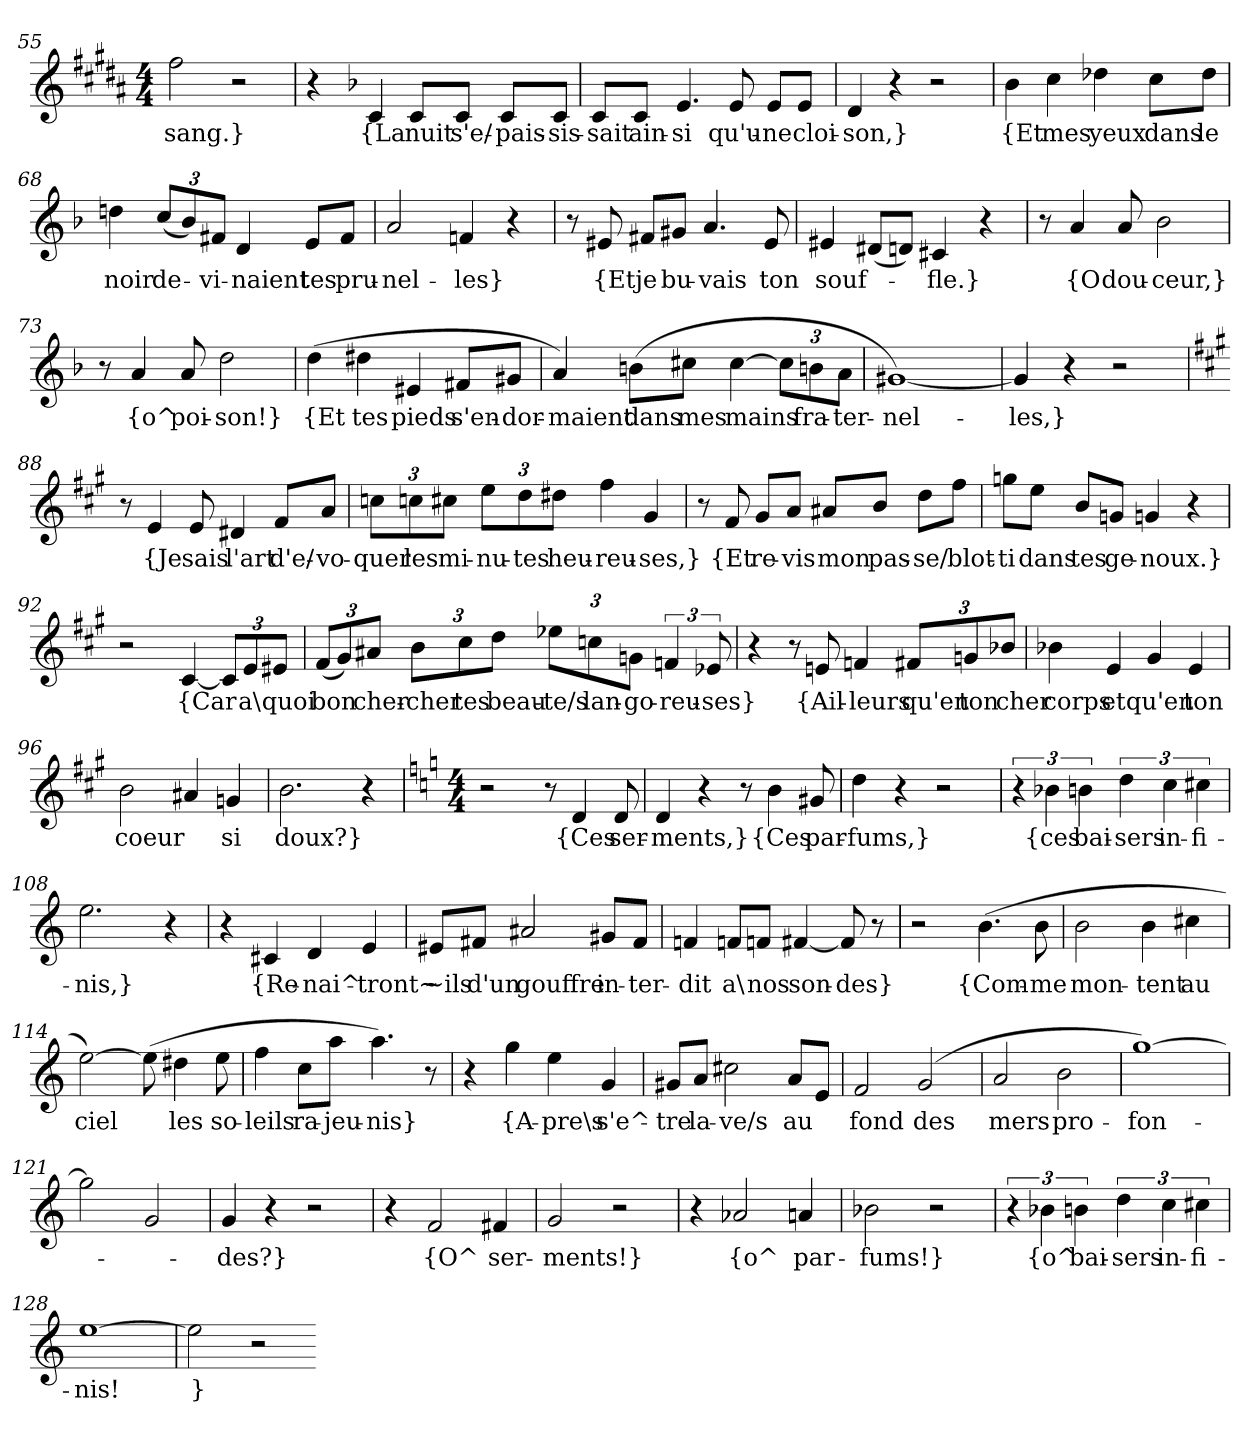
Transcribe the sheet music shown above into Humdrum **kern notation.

**kern	**text
*part1	*part1
*staff1	*staff1
*clefG2	*
*k[f#c#g#d#a#]	*
*M4/4	*
=55	=55
2ff#	sang.}
2r	.
=64	=64
4r	.
*k[b-]	*
*MM71	*
4c	{La
8c/L	nuit
8c/J	s'e/-
8c/L	-pais-
8c/J	-sis-
=65	=65
8c/L	-sait
8c/J	ain-
4.e	-si
8e	qu'u-
8e/L	-ne
8e/J	cloi-
=66	=66
4d	-son,}
4r	.
2r	.
=67	=67
4b-	{Et
4cc	mes
4dd-X	yeux
8cc\L	dans
8dd-\J	le
=68	=68
4ddn	noir
(12cc/L	de-
12b-/)	.
12f#X/J	vi-
4d	-naient
8e/L	tes
8f#/J	pru-
=69	=69
2a	-nel-
4fn	-les}
4r	.
=70	=70
8r	.
8e#X	{Et
8f#X/L	je
8g#X/J	bu-
4.a	-vais
8e#	ton
=71	=71
4e#X	souf-
(8d#X/L	.
8dn/J)	.
4c#X	-fle.}
4r	.
=72	=72
8r	.
4a	{O
8a	dou-
2b-	-ceur,}
=73	=73
8r	.
4a	{o^
8a	poi-
2dd	-son!}
=74	=74
(4dd	{Et
4dd#X	tes
4e#X	pieds
8f#X/L	s'en-
8g#X/J	-dor-
=75	=75
4a)	-maient
(8bn\L	dans
8cc#X\J	mes
[4cc#	mains
12cc#\L]	.
12bn\	fra-
12a\J	-ter-
=76	=76
[1g#X)	-nel-
=77	=77
4g#]	-les,}
4r	.
2r	.
=88	=88
*k[f#c#g#]	*
8r	.
4e	{Je
8e	sais
4d#X	l'art
8f#/L	d'e/-
8a/J	-vo-
=89	=89
12ccn\L	-quer
12ccn\	les
12cc#X\J	mi-
12ee\L	-nu-
12dd\	-tes
12dd#X\J	heu-
4ff#	-reu-
4g#	-ses,}
=90	=90
8r	.
8f#	{Et
8g#/L	re-
8a/J	-vis
8a#X/L	mon
8b/J	pas-
8dd\L	-se/
8ff#\J	blot-
=91	=91
8ggn\L	-ti
8ee\J	dans
8b/L	tes
8gn/J	ge-
4gn	-noux.}
4r	.
=92	=92
2r	.
[4c#	{Car
12c#/L]	.
12e/	a\
12e#X/J	quoi
=93	=93
(12f#/L	bon
12g#/)	.
12a#X/J	cher-
12b\L	-cher
12cc#\	tes
12dd\J	beau-
12ee-X\L	-te/s
12ccn\	lan-
12gn\J	-go-
6fn	-reu-
12e-X	-ses}
=94	=94
4r	.
8r	.
8en	{Ail-
4fn	-leurs
12f#X/L	qu'en
12gn/	ton
12b-X/J	cher
=95	=95
4b-X	corps
4e	et
4g#	qu'en
4e	ton
=96	=96
2b	coeur
4a#X	.
4gn	si
=97	=97
2.b	doux?}
4r	.
=104	=104
*k[]	*
*M4/4	*
2r	.
8r	.
4d	{Ces
8d	ser-
=105	=105
4d	-ments,}
4r	.
8r	.
4b	{Ces
8g#X	par-
=106	=106
4dd	-fums,}
4r	.
2r	.
=107	=107
6r	.
6b-X	{ces
6bn	bai-
6dd	-sers
6cc	in-
6cc#X	-fi-
=108	=108
2.ee	-nis,}
4r	.
=109	=109
4r	.
4c#X	{Re-
4d	-nai^-
4e	-tront~
=110	=110
8e#X/L	~ils
8f#X/J	d'un
2a#X	gouffre
8g#X/L	in-
8f#/J	-ter-
=111	=111
4fn	-dit
8fn/L	a\
8fn/J	nos
[4f#X	son-
8f#]	-des}
8r	.
=112	=112
2r	.
(4.b	{Com-
8b	-me
=113	=113
2b	mon-
4b	-tent
4cc#X	au
=114	=114
[2ee)	ciel
(8ee]	.
4dd#X	les
8ee	so-
=115	=115
4ff	-leils
8cc\L	ra-
8aa\J	-jeu-
4.aa)	-nis}
8r	.
=116	=116
4r	.
4gg	{A-
4ee	-pre\s
4g	s'e^-
=117	=117
8g#X/L	-tre
8a/J	la-
2cc#X	-ve/s
8a/L	au
8e/J	.
=118	=118
2f	fond
(2g	des
=119	=119
2a	mers
2b	pro-
=120	=120
[1gg)	-fon-
=121	=121
2gg]	.
2g	.
=122	=122
4g	-des?}
4r	.
2r	.
=123	=123
4r	.
2f	{O^
4f#X	ser-
=124	=124
2g	-ments!}
2r	.
=125	=125
4r	.
2a-X	{o^
4an	par-
=126	=126
2b-X	-fums!}
2r	.
=127	=127
6r	.
6b-X	{o^
6bn	bai-
6dd	-sers
6cc	in-
6cc#X	-fi-
=128	=128
[1ee	-nis!
=129	=129
2ee]	}
2r	.
=-	=-
*-	*-
